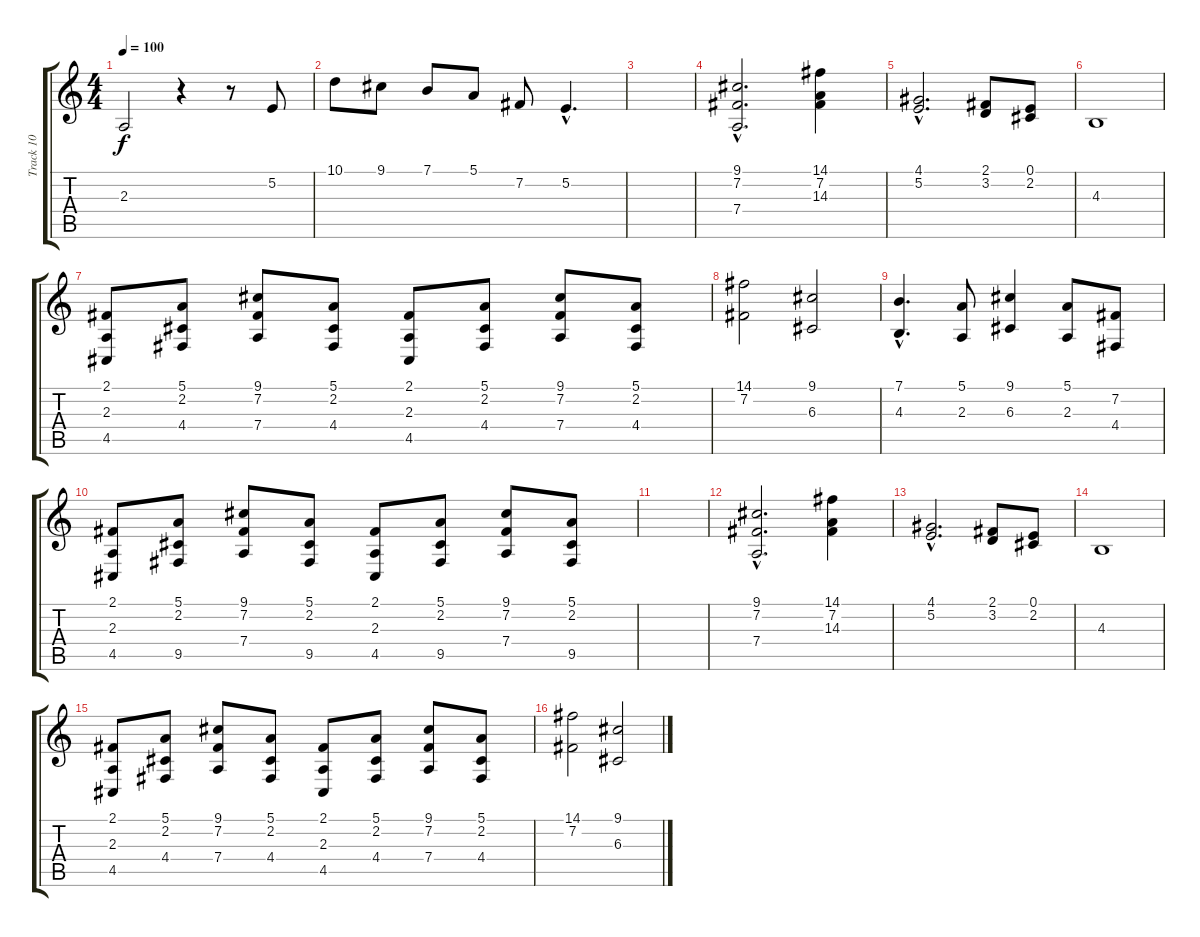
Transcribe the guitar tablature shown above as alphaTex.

\track ("Track 10" "Track 10") {instrument stringensemble1}
\staff {score tabs}
\tuning (E4 B3 G3 D3 A2 E2) {hide}
\ts (4 4)
\tempo 100
\clef g2
\ks c
2.3{t}.2{dy f} r.4 r.8 5.2.8 |
10.1.8 9.1.8 7.1.8 5.1.8 7.2.8 5.2{hac}.4{d} |
|
(9.1{hac} 7.2{hac} 7.4{hac}).2{d} (14.1 7.2 14.3).4 |
(4.1{hac} 5.2{hac}).2{d} (2.1 3.2).8 (0.1 2.2).8 |
4.3.1 |
(2.1 2.3 4.5).8 (5.1 2.2 4.4).8 (9.1 7.2 7.4).8 (5.1 2.2 4.4).8 (2.1 2.3 4.5).8 (5.1 2.2 4.4).8 (9.1 7.2 7.4).8 (5.1 2.2 4.4).8 |
(14.1 7.2).2 (9.1 6.3).2 |
(7.1{hac} 4.3{hac}).4{d} (5.1 2.3).8 (9.1 6.3).4 (5.1 2.3).8 (7.2 4.4).8 |
(2.1 2.3 4.5).8 (5.1 2.2 9.5).8 (9.1 7.2 7.4).8 (5.1 2.2 9.5).8 (2.1 2.3 4.5).8 (5.1 2.2 9.5).8 (9.1 7.2 7.4).8 (5.1 2.2 9.5).8 |
|
(9.1{hac} 7.2{hac} 7.4{hac}).2{d} (14.1 7.2 14.3).4 |
(4.1{hac} 5.2{hac}).2{d} (2.1 3.2).8 (0.1 2.2).8 |
4.3.1 |
(2.1 2.3 4.5).8 (5.1 2.2 4.4).8 (9.1 7.2 7.4).8 (5.1 2.2 4.4).8 (2.1 2.3 4.5).8 (5.1 2.2 4.4).8 (9.1 7.2 7.4).8 (5.1 2.2 4.4).8 |
(14.1 7.2).2 (9.1 6.3).2
